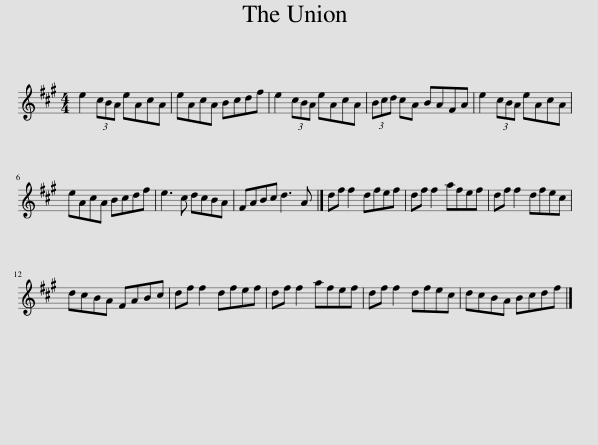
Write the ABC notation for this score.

X:1
L:1/8
M:4/4
I:linebreak $
K:A
V:1 treble
V:1
 e2 (3cBA eAcA | eAcA Bcdf | e2 (3cBA eAcA | (3Bcd cA BAFA | e2 (3cBA eAcA |$ %5
 eAcA Bcdf | e3 c dcBA | FABc d3 A |] df f2 dfef | df f2 afef | %10
 df f2 dfec |$ dcBA FABc | df f2 dfef | df f2 afef | df f2 dfec | %15
 dcBA Bcdf |] %16
